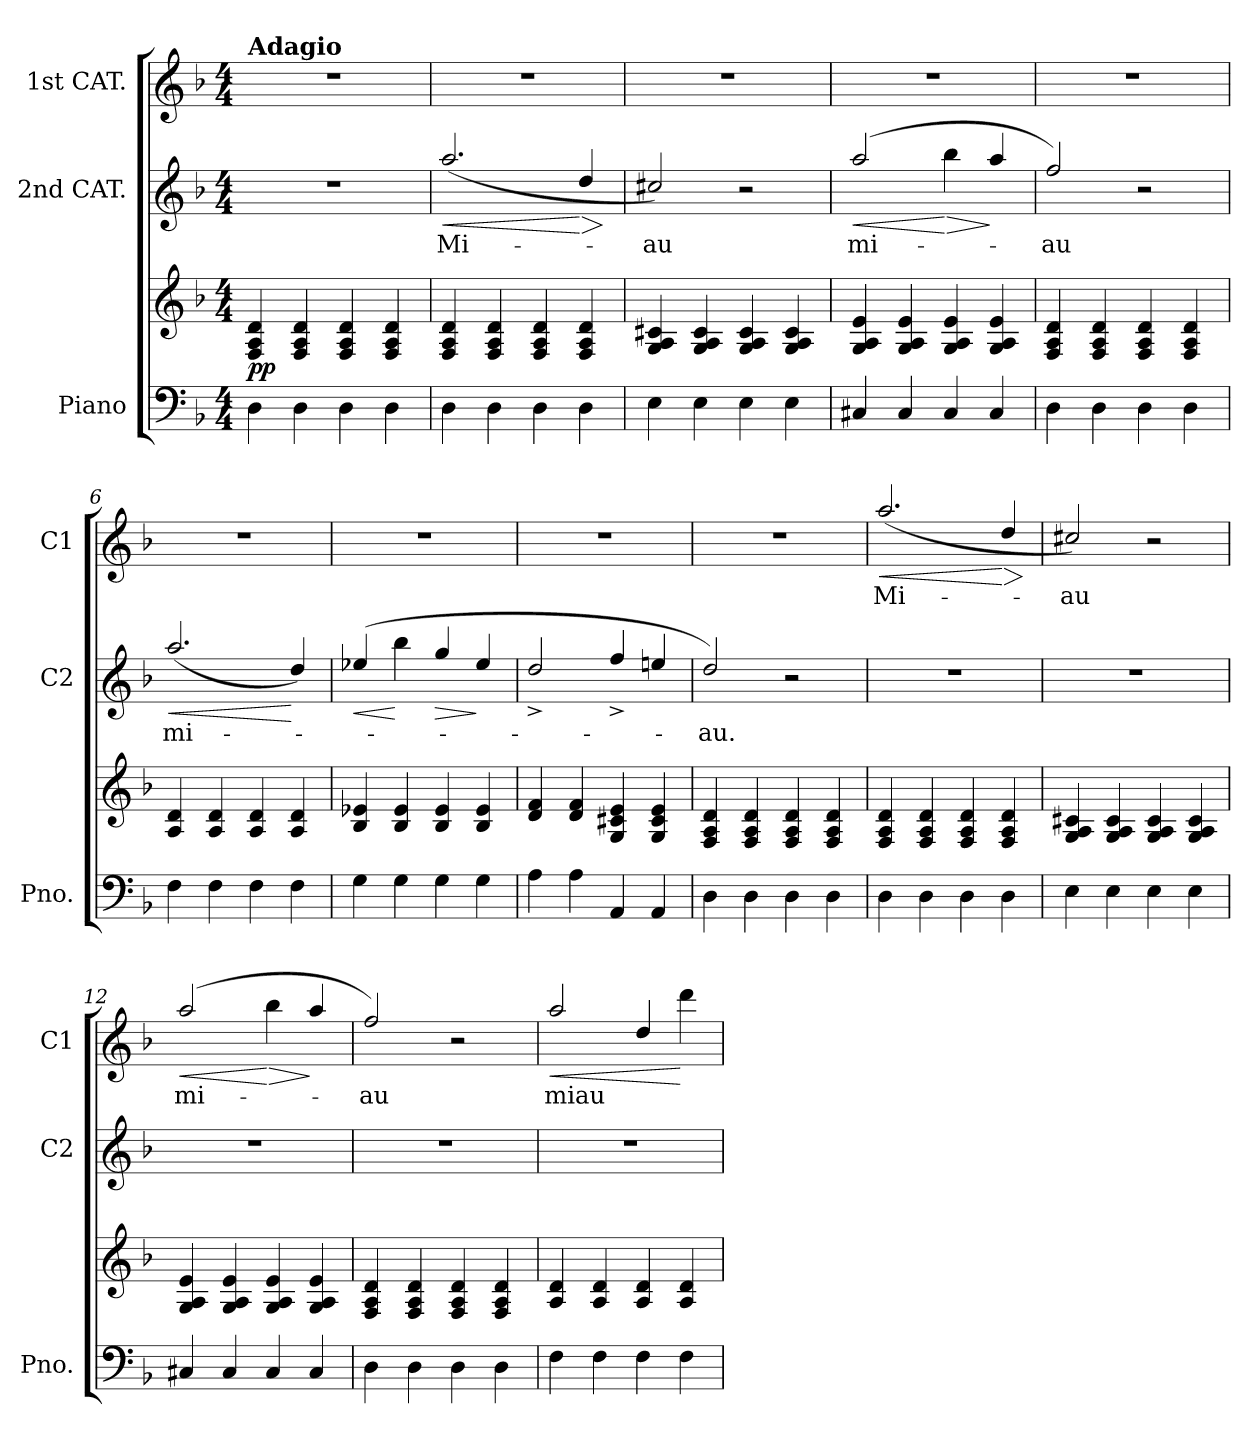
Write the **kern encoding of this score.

**kern	**kern	**dynam	**kern	**text	**dynam	**kern	**text	**dynam
*part3	*part3	*part3	*part2	*part2	*part2	*part1	*part1	*part1
*staff4	*staff3	*staff3/4	*staff2	*staff2	*staff2	*staff1	*staff1	*staff1
*I"Piano	*	*	*I"2nd CAT.	*	*	*I"1st CAT.	*	*
*I'Pno.	*	*	*I'C2	*	*	*I'C1	*	*
*clefF4	*clefG2	*	*clefG2	*	*	*clefG2	*	*
*	*	*	*ITrd7c12	*	*	*ITrd7c12	*	*
*k[b-]	*k[b-]	*	*k[b-]	*	*	*k[b-]	*	*
*d:	*d:	*	*d:	*	*	*d:	*	*
*M4/4	*M4/4	*	*M4/4	*	*	*M4/4	*	*
=1	=1	=1	=1	=1	=1	=1	=1	=1
!	!	!	!	!	!	!LO:TX:a:B:t=Adagio	!	!
!	!	!LO:DY:b	!	!	!	!	!	!
4D\	4F/ 4A/ 4d/	pp	1r	.	.	1r	.	.
4D\	4F/ 4A/ 4d/	.	.	.	.	.	.	.
4D\	4F/ 4A/ 4d/	.	.	.	.	.	.	.
4D\	4F/ 4A/ 4d/	.	.	.	.	.	.	.
=2	=2	=2	=2	=2	=2	=2	=2	=2
!	!	!	!	!LO:LY:b	!LO:HP:b	!	!	!
4D\	4F/ 4A/ 4d/	.	(2.a/	Mi-	<	1r	.	.
4D\	4F/ 4A/ 4d/	.	.	.	.	.	.	.
4D\	4F/ 4A/ 4d/	.	.	.	.	.	.	.
!	!	!	!	!	!LO:HP:n=1:b	!	!	!
4D\	4F/ 4A/ 4d/	.	4d/	.	[ >	.	.	.
.	.	.	.	.	]	.	.	.
=3	=3	=3	=3	=3	=3	=3	=3	=3
!	!	!	!	!LO:LY:b	!	!	!	!
4E\	4G/ 4A/ 4c#X/	.	2c#X/)	-au	.	1r	.	.
4E\	4G/ 4A/ 4c#/	.	.	.	.	.	.	.
4E\	4G/ 4A/ 4c#/	.	2r	.	.	.	.	.
4E\	4G/ 4A/ 4c#/	.	.	.	.	.	.	.
=4	=4	=4	=4	=4	=4	=4	=4	=4
!	!	!	!	!LO:LY:b	!LO:HP:b	!	!	!
4C#X/	4G/ 4A/ 4e/	.	(2a/	mi-	<	1r	.	.
4C#/	4G/ 4A/ 4e/	.	.	.	.	.	.	.
!	!	!	!	!	!LO:HP:n=1:b	!	!	!
4C#/	4G/ 4A/ 4e/	.	4b-\	.	[ >	.	.	.
4C#/	4G/ 4A/ 4e/	.	4a/	.	]	.	.	.
=5	=5	=5	=5	=5	=5	=5	=5	=5
!	!	!	!	!LO:LY:b	!	!	!	!
4D\	4F/ 4A/ 4d/	.	2f/)	-au	.	1r	.	.
4D\	4F/ 4A/ 4d/	.	.	.	.	.	.	.
4D\	4F/ 4A/ 4d/	.	2r	.	.	.	.	.
4D\	4F/ 4A/ 4d/	.	.	.	.	.	.	.
=6	=6	=6	=6	=6	=6	=6	=6	=6
!	!	!	!	!LO:LY:b	!LO:HP:b	!	!	!
4F\	4A/ 4d/	.	(2.a/	mi-	<	1r	.	.
4F\	4A/ 4d/	.	.	.	.	.	.	.
4F\	4A/ 4d/	.	.	.	.	.	.	.
4F\	4A/ 4d/	.	4d/)	.	[	.	.	.
!!LO:LB:g=z
=7	=7	=7	=7	=7	=7	=7	=7	=7
!	!	!	!	!	!LO:HP:b	!	!	!
4G\	4B-/ 4e-X/	.	(4e-X/	.	<	1r	.	.
4G\	4B-/ 4e-/	.	4b-\	.	[	.	.	.
!	!	!	!	!	!LO:HP:b	!	!	!
4G\	4B-/ 4e-/	.	4g/	.	>	.	.	.
4G\	4B-/ 4e-/	.	4e-/	.	]	.	.	.
=8	=8	=8	=8	=8	=8	=8	=8	=8
4A\	4d/ 4f/	.	2d^</	.	.	1r	.	.
4A\	4d/ 4f/	.	.	.	.	.	.	.
4AA/	4G/ 4c#X/ 4e/	.	4f^</	.	.	.	.	.
4AA/	4G/ 4c#/ 4e/	.	4en/	.	.	.	.	.
=9	=9	=9	=9	=9	=9	=9	=9	=9
!	!	!	!	!LO:LY:b	!	!	!	!
4D\	4F/ 4A/ 4d/	.	2d/)	-au.	.	1r	.	.
4D\	4F/ 4A/ 4d/	.	.	.	.	.	.	.
4D\	4F/ 4A/ 4d/	.	2r	.	.	.	.	.
4D\	4F/ 4A/ 4d/	.	.	.	.	.	.	.
=10	=10	=10	=10	=10	=10	=10	=10	=10
!	!	!	!	!	!	!	!LO:LY:b	!LO:HP:b
4D\	4F/ 4A/ 4d/	.	1r	.	.	(2.a/	Mi-	<
4D\	4F/ 4A/ 4d/	.	.	.	.	.	.	.
4D\	4F/ 4A/ 4d/	.	.	.	.	.	.	.
!	!	!	!	!	!	!	!	!LO:HP:n=1:b
4D\	4F/ 4A/ 4d/	.	.	.	.	4d/	.	[ >
.	.	.	.	.	.	.	.	]
=11	=11	=11	=11	=11	=11	=11	=11	=11
!	!	!	!	!	!	!	!LO:LY:b	!
4E\	4G/ 4A/ 4c#X/	.	1r	.	.	2c#X/)	-au	.
4E\	4G/ 4A/ 4c#/	.	.	.	.	.	.	.
4E\	4G/ 4A/ 4c#/	.	.	.	.	2r	.	.
4E\	4G/ 4A/ 4c#/	.	.	.	.	.	.	.
=12	=12	=12	=12	=12	=12	=12	=12	=12
!	!	!	!	!	!	!	!LO:LY:b	!LO:HP:b
4C#X/	4G/ 4A/ 4e/	.	1r	.	.	(2a/	mi-	<
4C#/	4G/ 4A/ 4e/	.	.	.	.	.	.	.
!	!	!	!	!	!	!	!	!LO:HP:n=1:b
4C#/	4G/ 4A/ 4e/	.	.	.	.	4b-\	.	[ >
4C#/	4G/ 4A/ 4e/	.	.	.	.	4a/	.	]
=13	=13	=13	=13	=13	=13	=13	=13	=13
!	!	!	!	!	!	!	!LO:LY:b	!
4D\	4F/ 4A/ 4d/	.	1r	.	.	2f/)	-au	.
4D\	4F/ 4A/ 4d/	.	.	.	.	.	.	.
4D\	4F/ 4A/ 4d/	.	.	.	.	2r	.	.
4D\	4F/ 4A/ 4d/	.	.	.	.	.	.	.
!!LO:PB:g=z
=14	=14	=14	=14	=14	=14	=14	=14	=14
!	!	!	!	!	!	!	!LO:LY:b	!LO:HP:b
4F\	4A/ 4d/	.	1r	.	.	2a/	miau	<
4F\	4A/ 4d/	.	.	.	.	.	.	.
4F\	4A/ 4d/	.	.	.	.	4d/	.	.
4F\	4A/ 4d/	.	.	.	.	4dd\	.	[
=	=	=	=	=	=	=	=	=
*-	*-	*-	*-	*-	*-	*-	*-	*-
